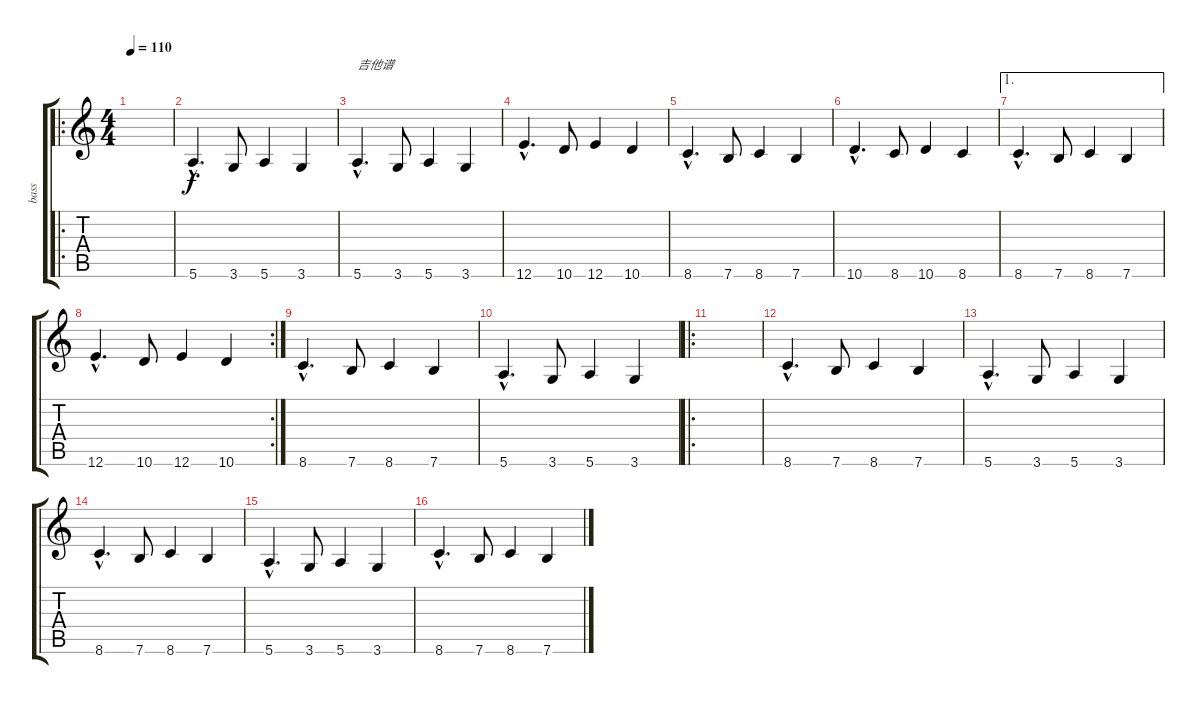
\track ("bass" "bass") {instrument acousticbass}
\staff {score tabs}
\tuning (E4 B3 G3 D3 A2 E2) {hide}
\ro
\ts (4 4)
\tempo 110
\clef g2
\ks c
|
5.6{hac}.4{d} 3.6.8 5.6.4 3.6.4 |
5.6{hac}.4{d txt "吉他谱"} 3.6.8 5.6.4 3.6.4 |
12.6{hac}.4{d} 10.6.8 12.6.4 10.6.4 |
8.6{hac}.4{d} 7.6.8 8.6.4 7.6.4 |
10.6{hac}.4{d} 8.6.8 10.6.4 8.6.4 |
\ae 1
8.6{hac}.4{d} 7.6.8 8.6.4 7.6.4 |
\rc 2
12.6{hac}.4{d} 10.6.8 12.6.4 10.6.4 |
8.6{hac}.4{d} 7.6.8 8.6.4 7.6.4 |
5.6{hac}.4{d} 3.6.8 5.6.4 3.6.4 |
\ro
|
8.6{hac}.4{d} 7.6.8 8.6.4 7.6.4 |
5.6{hac}.4{d} 3.6.8 5.6.4 3.6.4 |
8.6{hac}.4{d} 7.6.8 8.6.4 7.6.4 |
5.6{hac}.4{d} 3.6.8 5.6.4 3.6.4 |
8.6{hac}.4{d} 7.6.8 8.6.4 7.6.4
